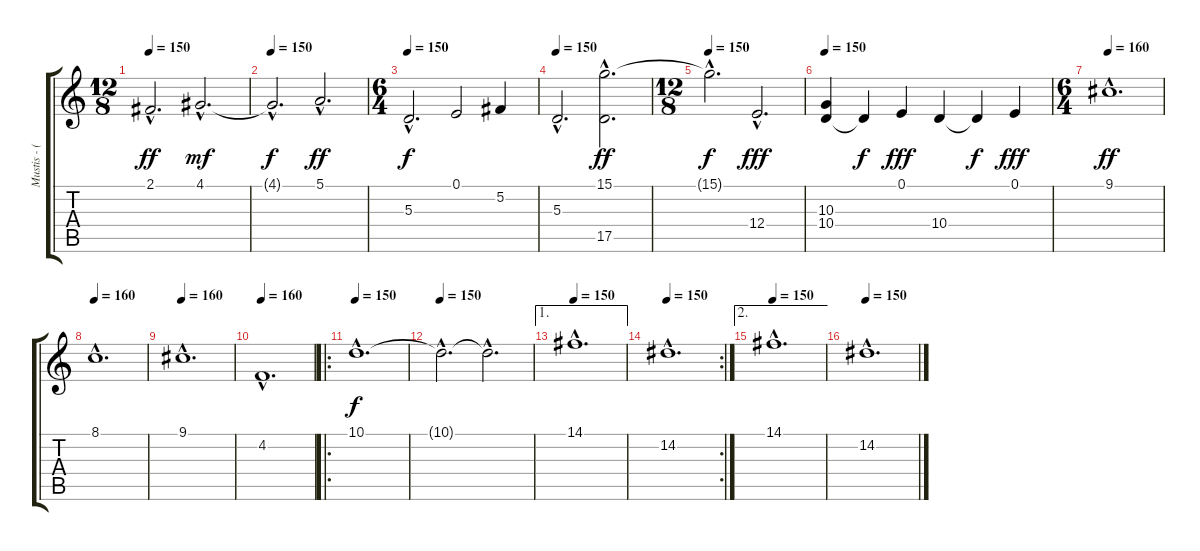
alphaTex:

\track ("Mustis - (String Ensemble)" "Mustis - (") {instrument stringensemble1}
\staff {score tabs}
\tuning (E4 Db4 A3 E3 A2 E2) {hide}
\ts (12 8)
\tempo 150
\clef g2
\ks c
2.1{hac}.2{d dy ff} 4.1{hac}.2{d dy mf} |
\tempo 150
4.1{hac t}.2{d dy f} 5.1{hac}.2{d dy ff} |
\ts (6 4)
\tempo 150
5.3{hac}.2{d dy f} 0.1.2 5.2.4 |
\tempo 150
5.3{hac}.2{d} (15.1{hac} 17.5{hac}).2{d dy ff} |
\ts (12 8)
\tempo 150
15.1{hac t}.2{d dy f} 12.4{hac}.2{d dy fff} |
\tempo 150
(10.3 10.4).4 10.4{t}.4{dy f} 0.1.4{dy fff} 10.4.4 10.4{t}.4{dy f} 0.1.4{dy fff} |
\ts (6 4)
\tempo 160
9.1{hac}.1{d dy ff} |
\tempo 160
8.1{hac}.1{d} |
\tempo 160
9.1{hac}.1{d} |
\tempo 160
4.2{hac}.1{d} |
\ro
\tempo 150
10.1{hac}.1{d dy f} |
\tempo 150
10.1{hac t}.2{d} 10.1{hac t}.2{d} |
\ae 1
\tempo 150
14.1{hac}.1{d} |
\rc 2
\tempo 150
14.2{hac}.1{d} |
\ae 2
\tempo 150
14.1{hac}.1{d} |
\tempo 150
14.2{hac}.1{d}
